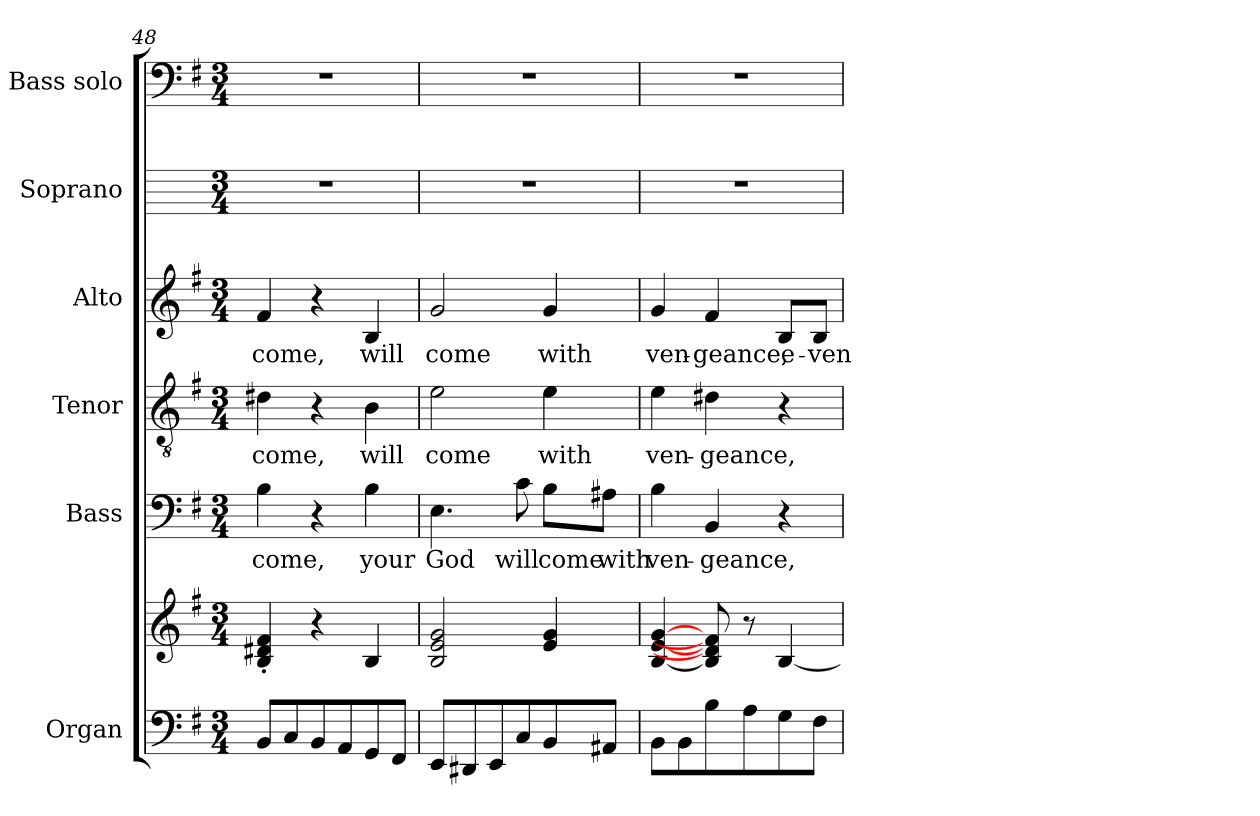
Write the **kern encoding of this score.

**kern	**kern	**kern	**text	**kern	**text	**kern	**text	**kern	**kern
*part6	*part6	*part5	*part5	*part4	*part4	*part3	*part3	*part2	*part1
*staff7	*staff6	*staff5	*staff5	*staff4	*staff4	*staff3	*staff3	*staff2	*staff1
*I"Organ	*	*I"Bass	*	*I"Tenor	*	*I"Alto	*	*I"Soprano	*I"Bass solo
*	*	*I'B	*	*I'T	*	*I'A	*	*I'S	*I'B
*clefF4	*clefG2	*clefF4	*	*clefGv2	*	*clefG2	*	*	*clefF4
*k[f#]	*k[f#]	*k[f#]	*	*k[f#]	*	*k[f#]	*	*	*k[f#]
*G:	*G:	*G:	*	*G:	*	*G:	*	*	*G:
*M3/4	*M3/4	*M3/4	*	*M3/4	*	*M3/4	*	*M3/4	*M3/4
=48	=48	=48	=48	=48	=48	=48	=48	=48	=48
!	!	!	!LO:LY:b	!	!LO:LY:b	!	!LO:LY:b	!	!
8BBL	4B' 4d#X' 4f#'	4B	come,	4d#X	come,	4f#	come,	2.r	2.r
8C	.	.	.	.	.	.	.	.	.
8BB	4r	4r	.	4r	.	4r	.	.	.
8AA	.	.	.	.	.	.	.	.	.
!	!	!	!LO:LY:b	!	!LO:LY:b	!	!LO:LY:b	!	!
8GG	4B	4B	your	4B	will	4B	will	.	.
8FF#J	.	.	.	.	.	.	.	.	.
=49	=49	=49	=49	=49	=49	=49	=49	=49	=49
!	!	!	!LO:LY:b	!	!LO:LY:b	!	!LO:LY:b	!	!
8EEL	2B 2e 2g	4.E	God	2e	come	2g	come	2.r	2.r
8DD#X	.	.	.	.	.	.	.	.	.
8EE	.	.	.	.	.	.	.	.	.
!	!	!	!LO:LY:b	!	!	!	!	!	!
8C	.	8c	will	.	.	.	.	.	.
!	!	!	!LO:LY:b	!	!LO:LY:b	!	!LO:LY:b	!	!
8BB	4e 4g	8B\L	come	4e	with	4g	with	.	.
!	!	!	!LO:LY:b	!	!	!	!	!	!
8AA#XJ	.	8A#X\J	with	.	.	.	.	.	.
=50	=50	=50	=50	=50	=50	=50	=50	=50	=50
!	!	!	!LO:LY:b	!	!LO:LY:b	!	!LO:LY:b	!	!
8BBL	[4B [4e [4g	4B	ven-	4e	ven-	4g	ven-	2.r	2.r
8BB	.	.	.	.	.	.	.	.	.
!	!	!	!LO:LY:b	!	!LO:LY:b	!	!LO:LY:b	!	!
8B	8B] 8d#] 8f#]	4BB	-geance,	4d#X	-geance,	4f#	-geance,	.	.
8A	8r	.	.	.	.	.	.	.	.
!	!	!	!	!	!	!	!LO:LY:b	!	!
8G	[4B	4r	.	4r	.	8B/L	e-	.	.
!	!	!	!	!	!	!	!LO:LY:b	!	!
8F#J	.	.	.	.	.	8B/J	-ven	.	.
=	=	=	=	=	=	=	=	=	=
*-	*-	*-	*-	*-	*-	*-	*-	*-	*-
